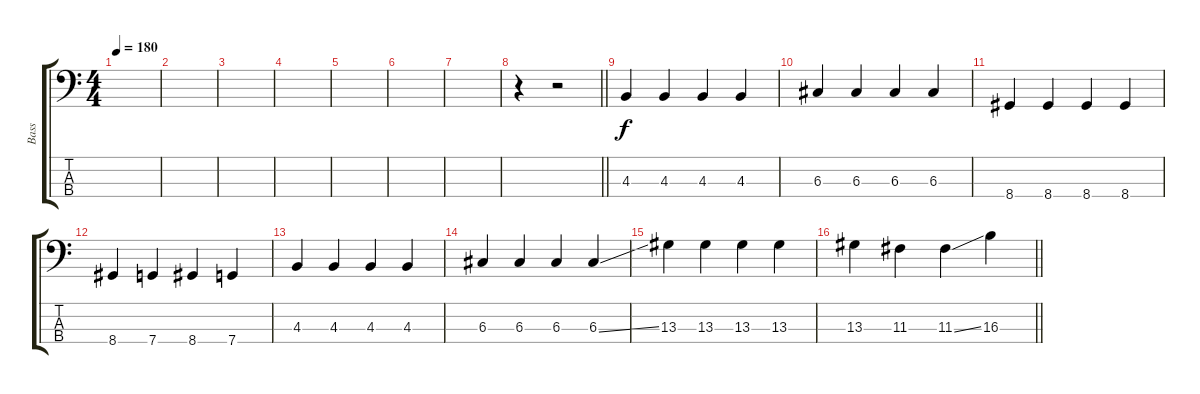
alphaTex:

\track ("Bass" "Bass") {instrument electricbasspick}
\staff {score tabs}
\tuning (F2 C2 G1 C1) {hide}
\ts (4 4)
\tempo 180
\clef f4
\ks c
|
|
|
|
|
|
|
\barLineRight lightlight
r.4 r.2 |
4.3.4 4.3.4 4.3.4 4.3.4 |
6.3.4 6.3.4 6.3.4 6.3.4 |
8.4.4 8.4.4 8.4.4 8.4.4 |
8.4.4 7.4.4 8.4.4 7.4.4 |
4.3.4 4.3.4 4.3.4 4.3.4 |
6.3.4 6.3.4 6.3.4 6.3{ss}.4 |
13.3.4 13.3.4 13.3.4 13.3.4 |
\barLineRight lightlight
13.3.4 11.3.4 11.3{ss}.4 16.3.4
